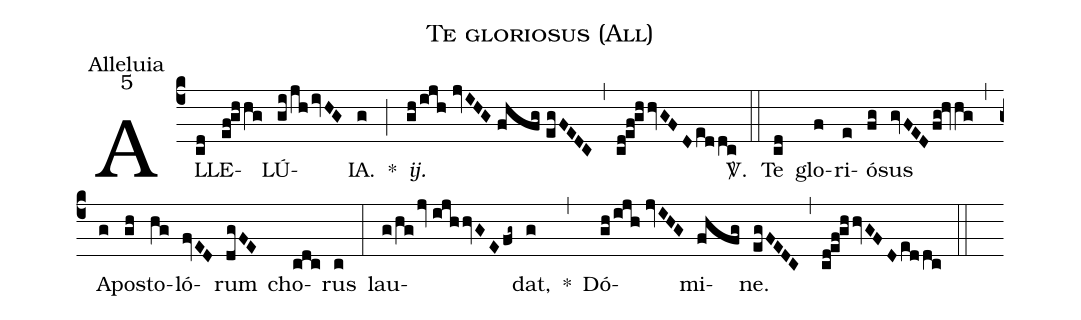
name:Te gloriosus (All);
office-part:Alleluia;
mode:5;
%%
(c4) AL(cd)LE(ef!ghhg)LÚ(gi/jh/ivHG)IA.(g) *(;) <i>ij.</i>(gh/ijh//jvIHG//fhfg//egFEDC) (,) (cd!ef!gh/hvGFD/eddc) <sp>V/</sp>.(::) Te(cd) glo(f)ri(e)ó(fg)sus(gvFEDfg!hvhg) (,) A(g)pos(gh)to(hg)ló(fvED)rum(dgFE) cho(cdc)rus(c) (:) lau(g/hg/jv//ijhhvGEfg~)dat,(g) *(,) Dó(gh/ijh//jvIHG)mi(fhfg)ne.(egFEDC) (,) (cd!ef!ghhvGFDeddc) (::)
